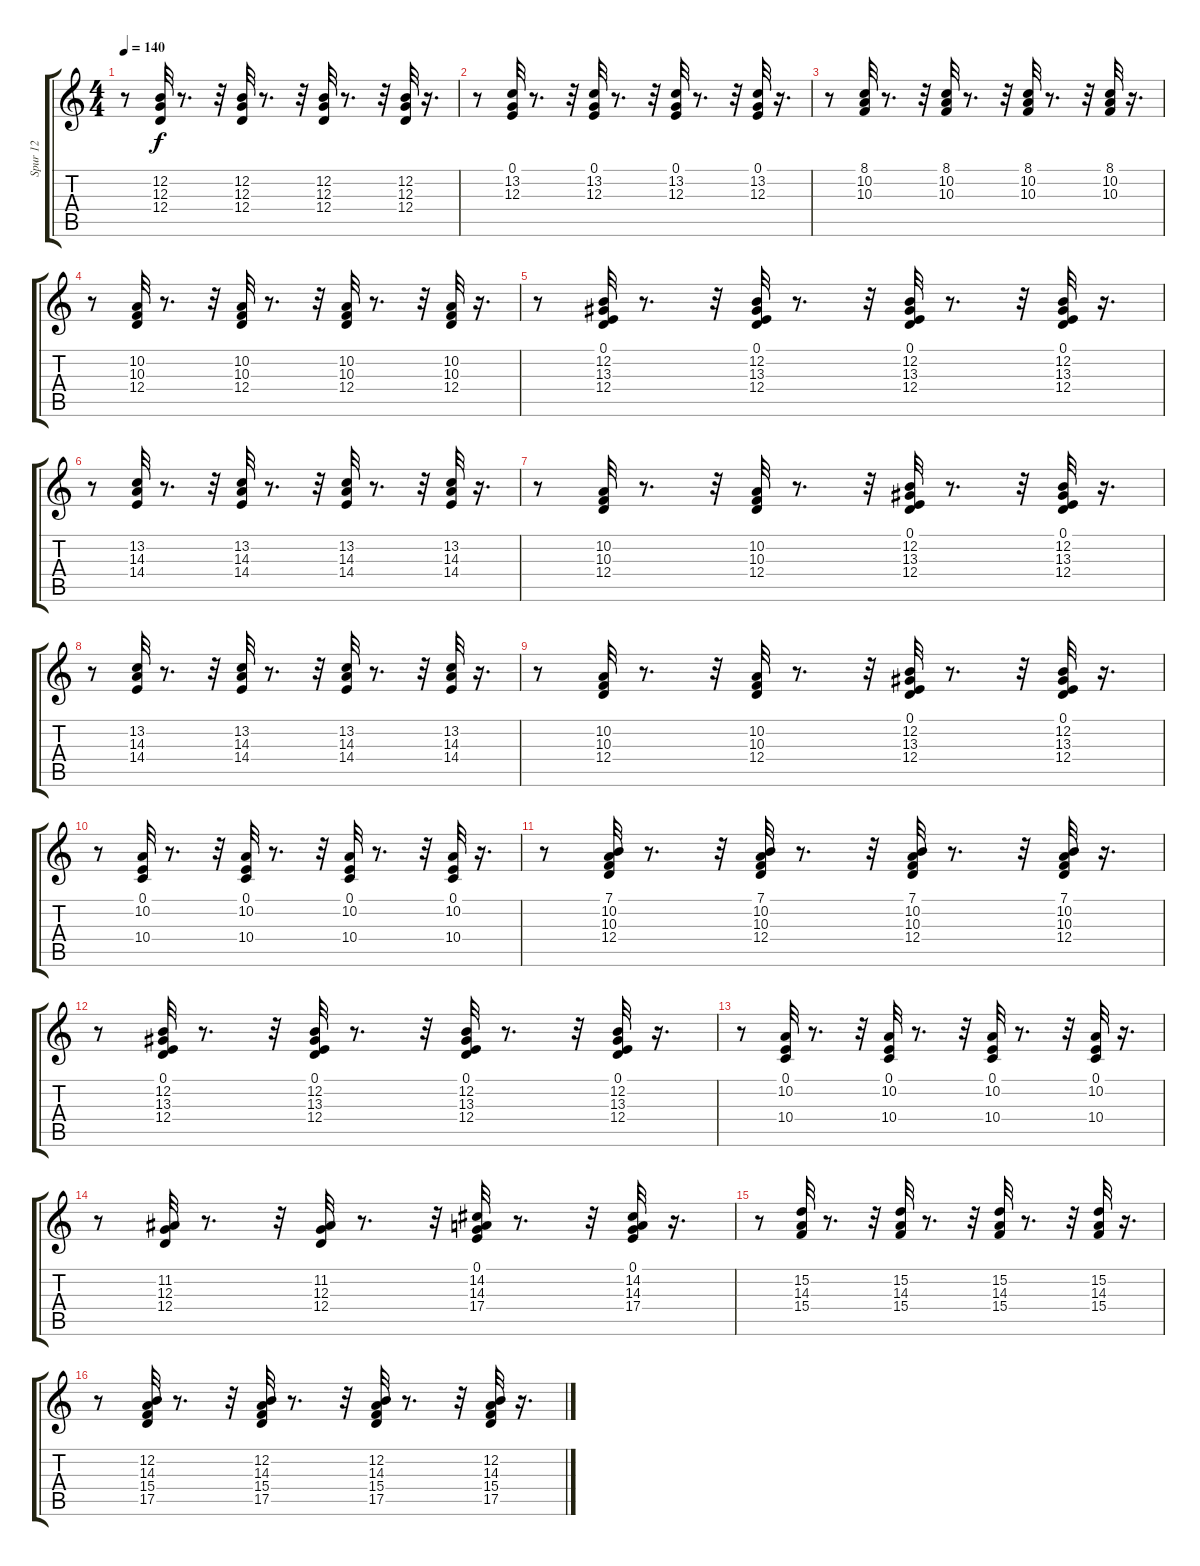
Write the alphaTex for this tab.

\track ("Spur 12" "Spur 12") {instrument vibraphone}
\staff {score tabs}
\tuning (E4 B3 G3 D3 A2 E2) {hide}
\ts (4 4)
\tempo 140
\clef g2
\ks c
r.8{dy f} (12.2 12.3 12.4).32 r.8{d} r.32 (12.2 12.3 12.4).32 r.8{d} r.32 (12.2 12.3 12.4).32 r.8{d} r.32 (12.2 12.3 12.4).32 r.16{d} |
r.8 (0.1 13.2 12.3).32 r.8{d} r.32 (0.1 13.2 12.3).32 r.8{d} r.32 (0.1 13.2 12.3).32 r.8{d} r.32 (0.1 13.2 12.3).32 r.16{d} |
r.8 (8.1 10.2 10.3).32 r.8{d} r.32 (8.1 10.2 10.3).32 r.8{d} r.32 (8.1 10.2 10.3).32 r.8{d} r.32 (8.1 10.2 10.3).32 r.16{d} |
r.8 (10.2 10.3 12.4).32 r.8{d} r.32 (10.2 10.3 12.4).32 r.8{d} r.32 (10.2 10.3 12.4).32 r.8{d} r.32 (10.2 10.3 12.4).32 r.16{d} |
r.8 (0.1 12.2 13.3 12.4).32 r.8{d} r.32 (0.1 12.2 13.3 12.4).32 r.8{d} r.32 (0.1 12.2 13.3 12.4).32 r.8{d} r.32 (0.1 12.2 13.3 12.4).32 r.16{d} |
r.8 (13.2 14.3 14.4).32 r.8{d} r.32 (13.2 14.3 14.4).32 r.8{d} r.32 (13.2 14.3 14.4).32 r.8{d} r.32 (13.2 14.3 14.4).32 r.16{d} |
r.8 (10.2 10.3 12.4).32 r.8{d} r.32 (10.2 10.3 12.4).32 r.8{d} r.32 (0.1 12.2 13.3 12.4).32 r.8{d} r.32 (0.1 12.2 13.3 12.4).32 r.16{d} |
r.8 (13.2 14.3 14.4).32 r.8{d} r.32 (13.2 14.3 14.4).32 r.8{d} r.32 (13.2 14.3 14.4).32 r.8{d} r.32 (13.2 14.3 14.4).32 r.16{d} |
r.8 (10.2 10.3 12.4).32 r.8{d} r.32 (10.2 10.3 12.4).32 r.8{d} r.32 (0.1 12.2 13.3 12.4).32 r.8{d} r.32 (0.1 12.2 13.3 12.4).32 r.16{d} |
r.8 (0.1 10.2 10.4).32 r.8{d} r.32 (0.1 10.2 10.4).32 r.8{d} r.32 (0.1 10.2 10.4).32 r.8{d} r.32 (0.1 10.2 10.4).32 r.16{d} |
r.8 (7.1 10.2 10.3 12.4).32 r.8{d} r.32 (7.1 10.2 10.3 12.4).32 r.8{d} r.32 (7.1 10.2 10.3 12.4).32 r.8{d} r.32 (7.1 10.2 10.3 12.4).32 r.16{d} |
r.8 (0.1 12.2 13.3 12.4).32 r.8{d} r.32 (0.1 12.2 13.3 12.4).32 r.8{d} r.32 (0.1 12.2 13.3 12.4).32 r.8{d} r.32 (0.1 12.2 13.3 12.4).32 r.16{d} |
r.8 (0.1 10.2 10.4).32 r.8{d} r.32 (0.1 10.2 10.4).32 r.8{d} r.32 (0.1 10.2 10.4).32 r.8{d} r.32 (0.1 10.2 10.4).32 r.16{d} |
r.8 (11.2 12.3 12.4).32 r.8{d} r.32 (11.2 12.3 12.4).32 r.8{d} r.32 (0.1 14.2 14.3 17.4).32 r.8{d} r.32 (0.1 14.2 14.3 17.4).32 r.16{d} |
r.8 (15.2 14.3 15.4).32 r.8{d} r.32 (15.2 14.3 15.4).32 r.8{d} r.32 (15.2 14.3 15.4).32 r.8{d} r.32 (15.2 14.3 15.4).32 r.16{d} |
r.8 (12.2 14.3 15.4 17.5).32 r.8{d} r.32 (12.2 14.3 15.4 17.5).32 r.8{d} r.32 (12.2 14.3 15.4 17.5).32 r.8{d} r.32 (12.2 14.3 15.4 17.5).32 r.16{d}
